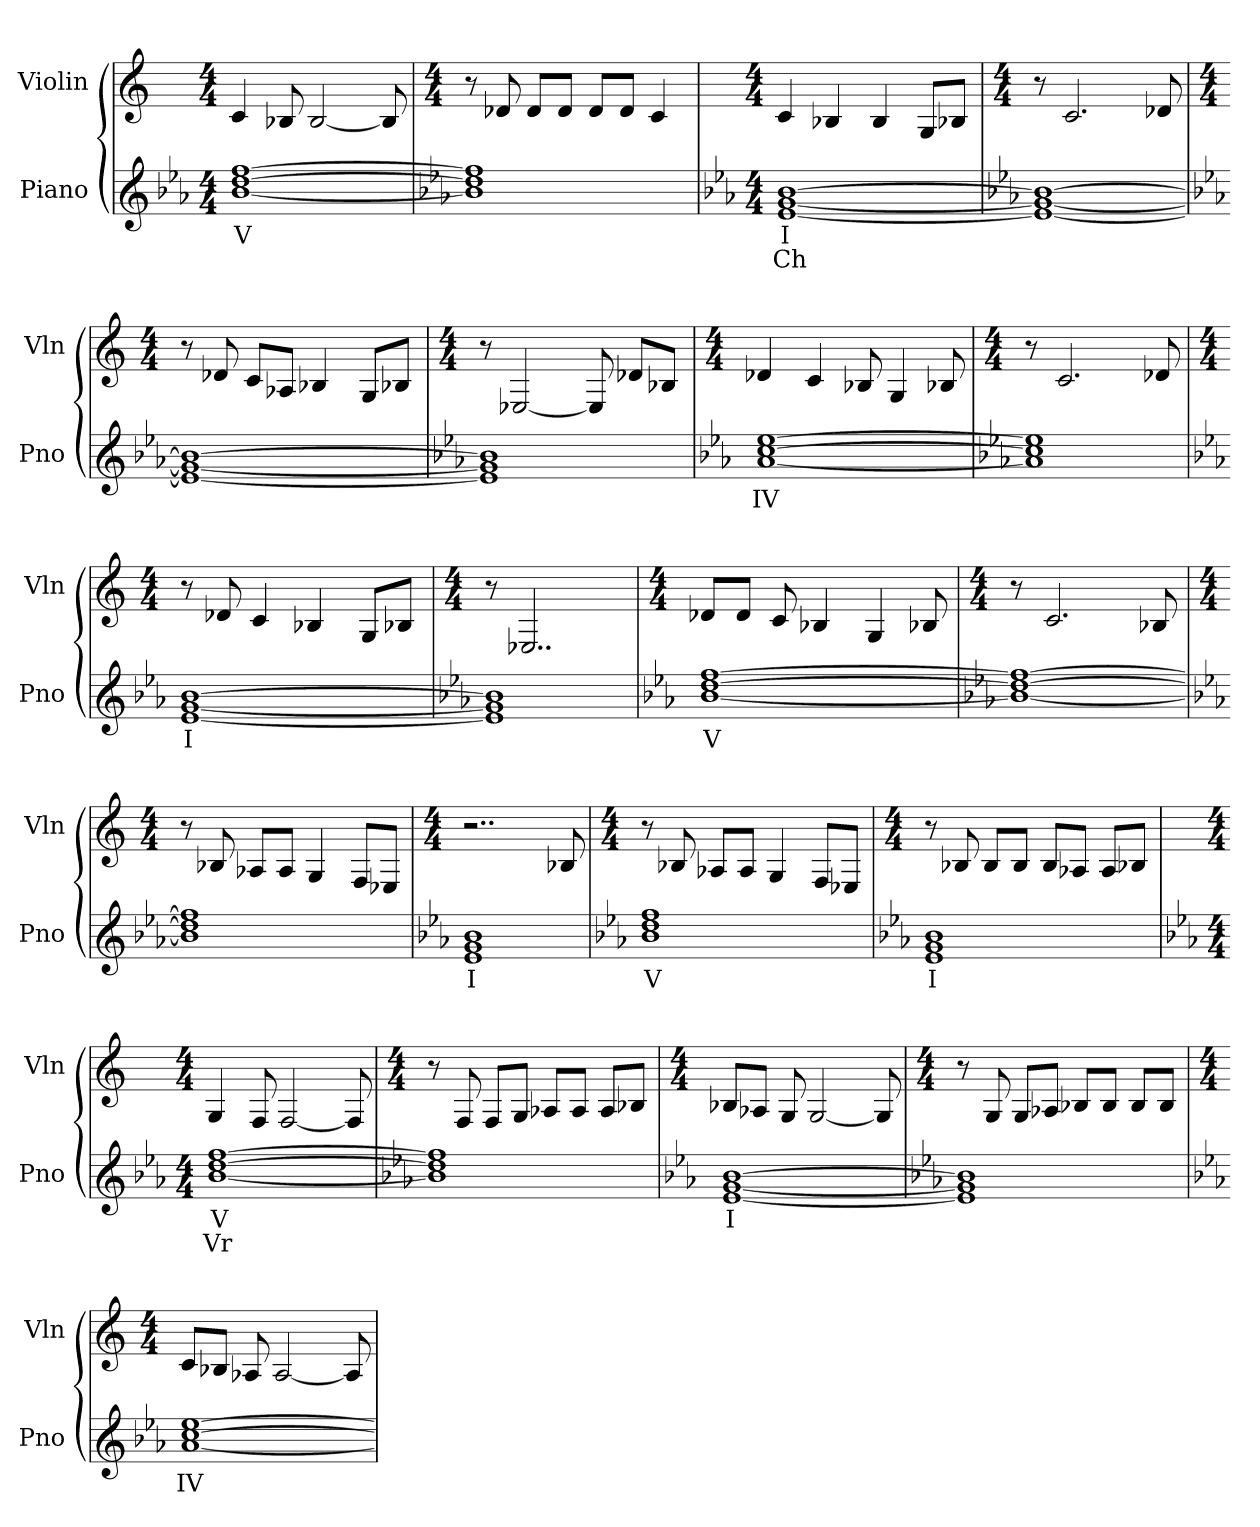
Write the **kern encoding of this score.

**kern	**text	**text	**kern
*part2	*part2	*part2	*part1
*staff2	*staff2	*staff2	*staff1
*I"Piano	*	*	*I"Violin
*I'Pno	*	*	*I'Vln
*k[b-e-a-]	*	*	*
*E-:	*	*	*
*M4/4	*	*	*M4/4
=	=	=	=
[1b- [1dd [1ff	V	.	4c
.	.	.	8B-X
.	.	.	[2B-
.	.	.	8B-]
=	=	=	=
*k[b-e-a-]	*	*	*
*E-:	*	*	*
*	*	*	*M4/4
1b-] 1dd] 1ff]	.	.	8r
.	.	.	8d-X
.	.	.	8d-L
.	.	.	8d-J
.	.	.	8d-L
.	.	.	8d-J
.	.	.	4c
=	=	=	=
*k[b-e-a-]	*	*	*
*E-:	*	*	*
*M4/4	*	*	*M4/4
[1e- [1g [1b-	I	Ch	4c
.	.	.	4B-X
.	.	.	4B-
.	.	.	8GL
.	.	.	8B-XJ
=	=	=	=
*k[b-e-a-]	*	*	*
*E-:	*	*	*
*	*	*	*M4/4
1e-_ 1g_ 1b-_	.	.	8r
.	.	.	2.c
.	.	.	8d-X
=	=	=	=
*k[b-e-a-]	*	*	*
*E-:	*	*	*
*	*	*	*M4/4
1e-_ 1g_ 1b-_	.	.	8r
.	.	.	8d-X
.	.	.	8cL
.	.	.	8A-XJ
.	.	.	4B-X
.	.	.	8GL
.	.	.	8B-XJ
=	=	=	=
*k[b-e-a-]	*	*	*
*E-:	*	*	*
*	*	*	*M4/4
1e-] 1g] 1b-]	.	.	8r
.	.	.	[2E-X
.	.	.	8E-]
.	.	.	8d-XL
.	.	.	8B-XJ
=	=	=	=
*k[b-e-a-]	*	*	*
*E-:	*	*	*
*	*	*	*M4/4
[1a- [1cc [1ee-	IV	.	4d-X
.	.	.	4c
.	.	.	8B-X
.	.	.	4G
.	.	.	8B-X
=	=	=	=
*k[b-e-a-]	*	*	*
*E-:	*	*	*
*	*	*	*M4/4
1a-] 1cc] 1ee-]	.	.	8r
.	.	.	2.c
.	.	.	8d-X
=	=	=	=
*k[b-e-a-]	*	*	*
*E-:	*	*	*
*	*	*	*M4/4
[1e- [1g [1b-	I	.	8r
.	.	.	8d-X
.	.	.	4c
.	.	.	4B-X
.	.	.	8GL
.	.	.	8B-XJ
=	=	=	=
*k[b-e-a-]	*	*	*
*E-:	*	*	*
*	*	*	*M4/4
1e-] 1g] 1b-]	.	.	8r
.	.	.	2..E-X
=	=	=	=
*k[b-e-a-]	*	*	*
*E-:	*	*	*
*	*	*	*M4/4
[1b- [1dd [1ff	V	.	8d-XL
.	.	.	8d-J
.	.	.	8c
.	.	.	4B-X
.	.	.	4G
.	.	.	8B-X
=	=	=	=
*k[b-e-a-]	*	*	*
*E-:	*	*	*
*	*	*	*M4/4
1b-_ 1dd_ 1ff_	.	.	8r
.	.	.	2.c
.	.	.	8B-X
=	=	=	=
*k[b-e-a-]	*	*	*
*E-:	*	*	*
*	*	*	*M4/4
1b-] 1dd] 1ff]	.	.	8r
.	.	.	8B-X
.	.	.	8A-XL
.	.	.	8A-J
.	.	.	4G
.	.	.	8FL
.	.	.	8E-XJ
=	=	=	=
*k[b-e-a-]	*	*	*
*E-:	*	*	*
*	*	*	*M4/4
1e- 1g 1b-	I	.	2..r
.	.	.	8B-X
=	=	=	=
*k[b-e-a-]	*	*	*
*E-:	*	*	*
*	*	*	*M4/4
1b- 1dd 1ff	V	.	8r
.	.	.	8B-X
.	.	.	8A-XL
.	.	.	8A-J
.	.	.	4G
.	.	.	8FL
.	.	.	8E-XJ
=	=	=	=
*k[b-e-a-]	*	*	*
*E-:	*	*	*
*	*	*	*M4/4
1e- 1g 1b-	I	.	8r
.	.	.	8B-X
.	.	.	8B-L
.	.	.	8B-J
.	.	.	8B-L
.	.	.	8A-XJ
.	.	.	8A-L
.	.	.	8B-XJ
=	=	=	=
*k[b-e-a-]	*	*	*
*E-:	*	*	*
*M4/4	*	*	*M4/4
[1b- [1dd [1ff	V	Vr	4G
.	.	.	8F
.	.	.	[2F
.	.	.	8F]
=	=	=	=
*k[b-e-a-]	*	*	*
*E-:	*	*	*
*	*	*	*M4/4
1b-] 1dd] 1ff]	.	.	8r
.	.	.	8F
.	.	.	8FL
.	.	.	8GJ
.	.	.	8A-XL
.	.	.	8A-J
.	.	.	8A-L
.	.	.	8B-XJ
=	=	=	=
*k[b-e-a-]	*	*	*
*E-:	*	*	*
*	*	*	*M4/4
[1e- [1g [1b-	I	.	8B-XL
.	.	.	8A-XJ
.	.	.	8G
.	.	.	[2G
.	.	.	8G]
=	=	=	=
*k[b-e-a-]	*	*	*
*E-:	*	*	*
*	*	*	*M4/4
1e-] 1g] 1b-]	.	.	8r
.	.	.	8G
.	.	.	8GL
.	.	.	8A-XJ
.	.	.	8B-XL
.	.	.	8B-J
.	.	.	8B-L
.	.	.	8B-J
=	=	=	=
*k[b-e-a-]	*	*	*
*E-:	*	*	*
*	*	*	*M4/4
[1a- [1cc [1ee-	IV	.	8cL
.	.	.	8B-XJ
.	.	.	8A-X
.	.	.	[2A-
.	.	.	8A-]
=	=	=	=
*-	*-	*-	*-
